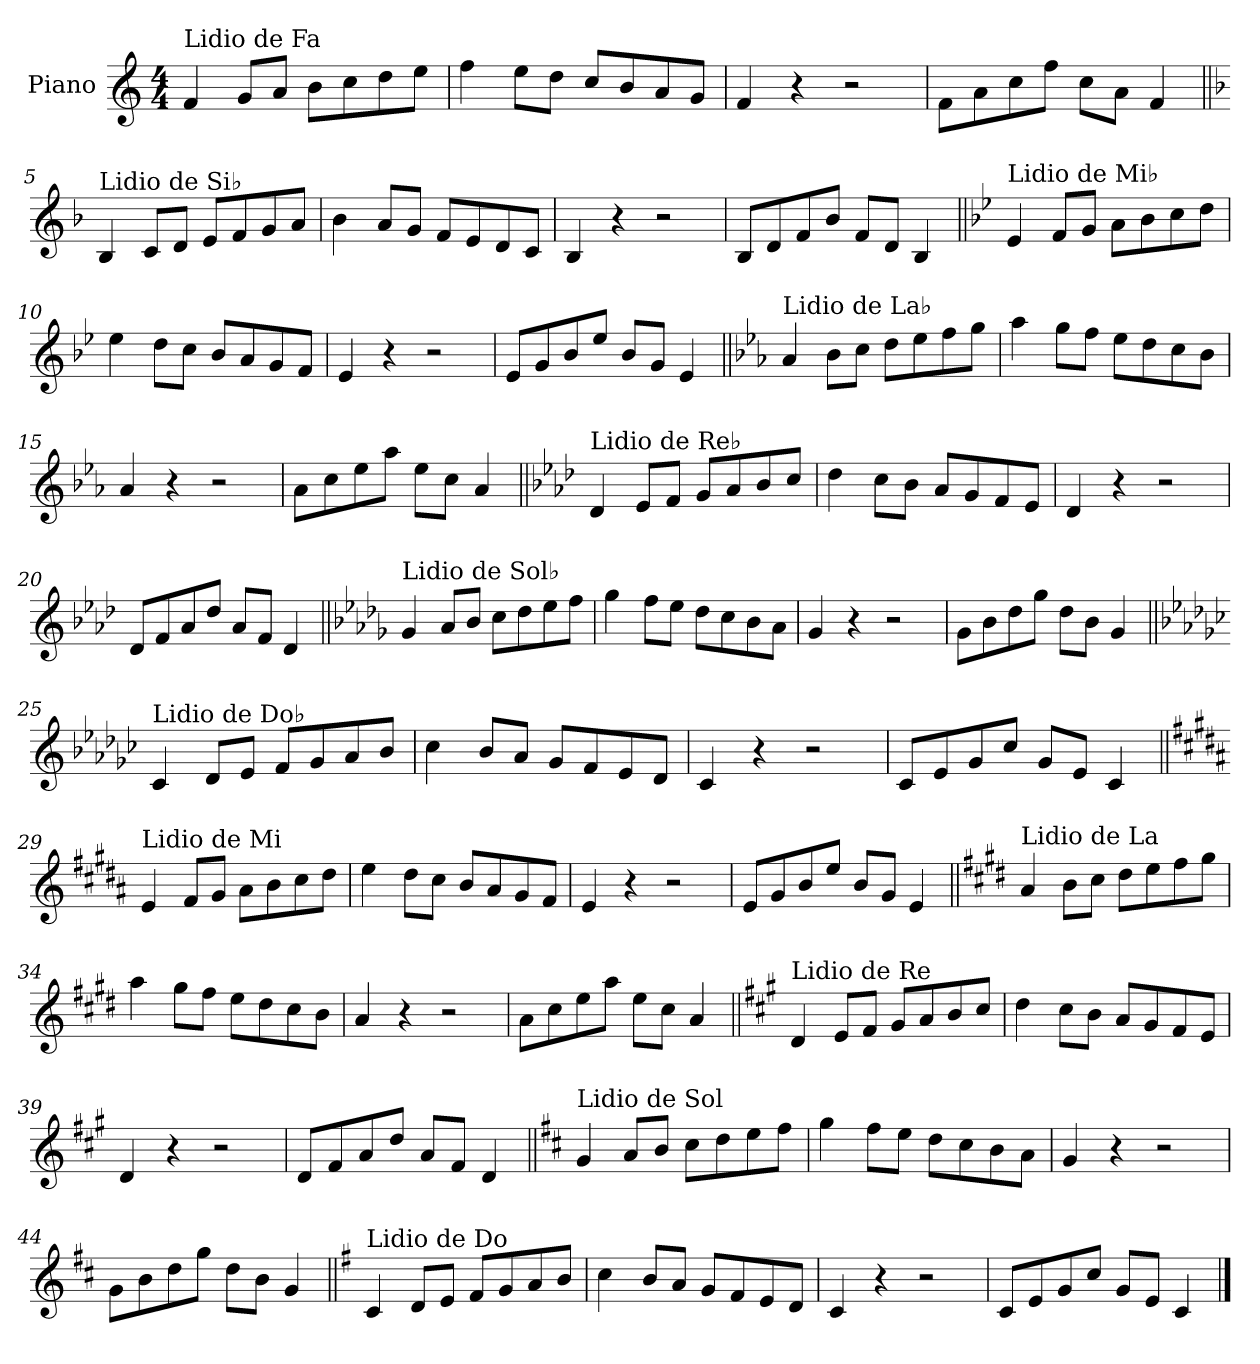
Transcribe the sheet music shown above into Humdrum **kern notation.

**kern
*part1
*staff1
*I"Piano
*I'Pno.
*clefG2
*k[]
*M4/4
=1
!LO:TX:a:t=Lidio de Fa
4f/
8g/L
8a/J
8b\L
8cc\
8dd\
8ee\J
=2
4ff\
8ee\L
8dd\J
8cc/L
8b/
8a/
8g/J
=3
4f/
4r
2r
=4
8f\L
8a\
8cc\
8ff\J
8cc\L
8a\J
4f/
!!LO:LB:g=z
=5||
*k[b-]
!LO:TX:a:t=Lidio de Si♭
4B-/
8c/L
8d/J
8e/L
8f/
8g/
8a/J
=6
4b-\
8a/L
8g/J
8f/L
8e/
8d/
8c/J
=7
4B-/
4r
2r
=8
8B-/L
8d/
8f/
8b-/J
8f/L
8d/J
4B-/
!!LO:LB:g=z
=9||
*k[b-e-]
!LO:TX:a:t=Lidio de Mi♭
4e-/
8f/L
8g/J
8a\L
8b-\
8cc\
8dd\J
=10
4ee-\
8dd\L
8cc\J
8b-/L
8a/
8g/
8f/J
=11
4e-/
4r
2r
=12
8e-/L
8g/
8b-/
8ee-/J
8b-/L
8g/J
4e-/
!!LO:LB:g=z
=13||
*k[b-e-a-]
!LO:TX:a:t=Lidio de La♭
4a-/
8b-\L
8cc\J
8dd\L
8ee-\
8ff\
8gg\J
=14
4aa-\
8gg\L
8ff\J
8ee-\L
8dd\
8cc\
8b-\J
=15
4a-/
4r
2r
=16
8a-\L
8cc\
8ee-\
8aa-\J
8ee-\L
8cc\J
4a-/
!!LO:LB:g=z
=17||
*k[b-e-a-d-]
!LO:TX:a:t=Lidio de Re♭
4d-/
8e-/L
8f/J
8g/L
8a-/
8b-/
8cc/J
=18
4dd-\
8cc\L
8b-\J
8a-/L
8g/
8f/
8e-/J
=19
4d-/
4r
2r
=20
8d-/L
8f/
8a-/
8dd-/J
8a-/L
8f/J
4d-/
!!LO:LB:g=z
=21||
*k[b-e-a-d-g-]
!LO:TX:a:t=Lidio de Sol♭
4g-/
8a-/L
8b-/J
8cc\L
8dd-\
8ee-\
8ff\J
=22
4gg-\
8ff\L
8ee-\J
8dd-\L
8cc\
8b-\
8a-\J
=23
4g-/
4r
2r
=24
8g-\L
8b-\
8dd-\
8gg-\J
8dd-\L
8b-\J
4g-/
!!LO:LB:g=z
=25||
*k[b-e-a-d-g-c-]
!LO:TX:a:t=Lidio de Do♭
4c-/
8d-/L
8e-/J
8f/L
8g-/
8a-/
8b-/J
=26
4cc-\
8b-/L
8a-/J
8g-/L
8f/
8e-/
8d-/J
=27
4c-/
4r
2r
=28
8c-/L
8e-/
8g-/
8cc-/J
8g-/L
8e-/J
4c-/
!!LO:LB:g=z
=29||
*k[f#c#g#d#a#]
!LO:TX:a:t=Lidio de Mi
4e/
8f#/L
8g#/J
8a#\L
8b\
8cc#\
8dd#\J
=30
4ee\
8dd#\L
8cc#\J
8b/L
8a#/
8g#/
8f#/J
=31
4e/
4r
2r
=32
8e/L
8g#/
8b/
8ee/J
8b/L
8g#/J
4e/
!!LO:LB:g=z
=33||
*k[f#c#g#d#]
!LO:TX:a:t=Lidio de La
4a/
8b\L
8cc#\J
8dd#\L
8ee\
8ff#\
8gg#\J
=34
4aa\
8gg#\L
8ff#\J
8ee\L
8dd#\
8cc#\
8b\J
=35
4a/
4r
2r
=36
8a\L
8cc#\
8ee\
8aa\J
8ee\L
8cc#\J
4a/
!!LO:LB:g=z
=37||
*k[f#c#g#]
!LO:TX:a:t=Lidio de Re
4d/
8e/L
8f#/J
8g#/L
8a/
8b/
8cc#/J
=38
4dd\
8cc#\L
8b\J
8a/L
8g#/
8f#/
8e/J
=39
4d/
4r
2r
=40
8d/L
8f#/
8a/
8dd/J
8a/L
8f#/J
4d/
!!LO:LB:g=z
=41||
*k[f#c#]
!LO:TX:a:t=Lidio de Sol
4g/
8a/L
8b/J
8cc#\L
8dd\
8ee\
8ff#\J
=42
4gg\
8ff#\L
8ee\J
8dd\L
8cc#\
8b\
8a\J
=43
4g/
4r
2r
=44
8g\L
8b\
8dd\
8gg\J
8dd\L
8b\J
4g/
!!LO:LB:g=z
=45||
*k[f#]
!LO:TX:a:t=Lidio de Do
4c/
8d/L
8e/J
8f#/L
8g/
8a/
8b/J
=46
4cc\
8b/L
8a/J
8g/L
8f#/
8e/
8d/J
=47
4c/
4r
2r
=48
8c/L
8e/
8g/
8cc/J
8g/L
8e/J
4c/
==
*-
